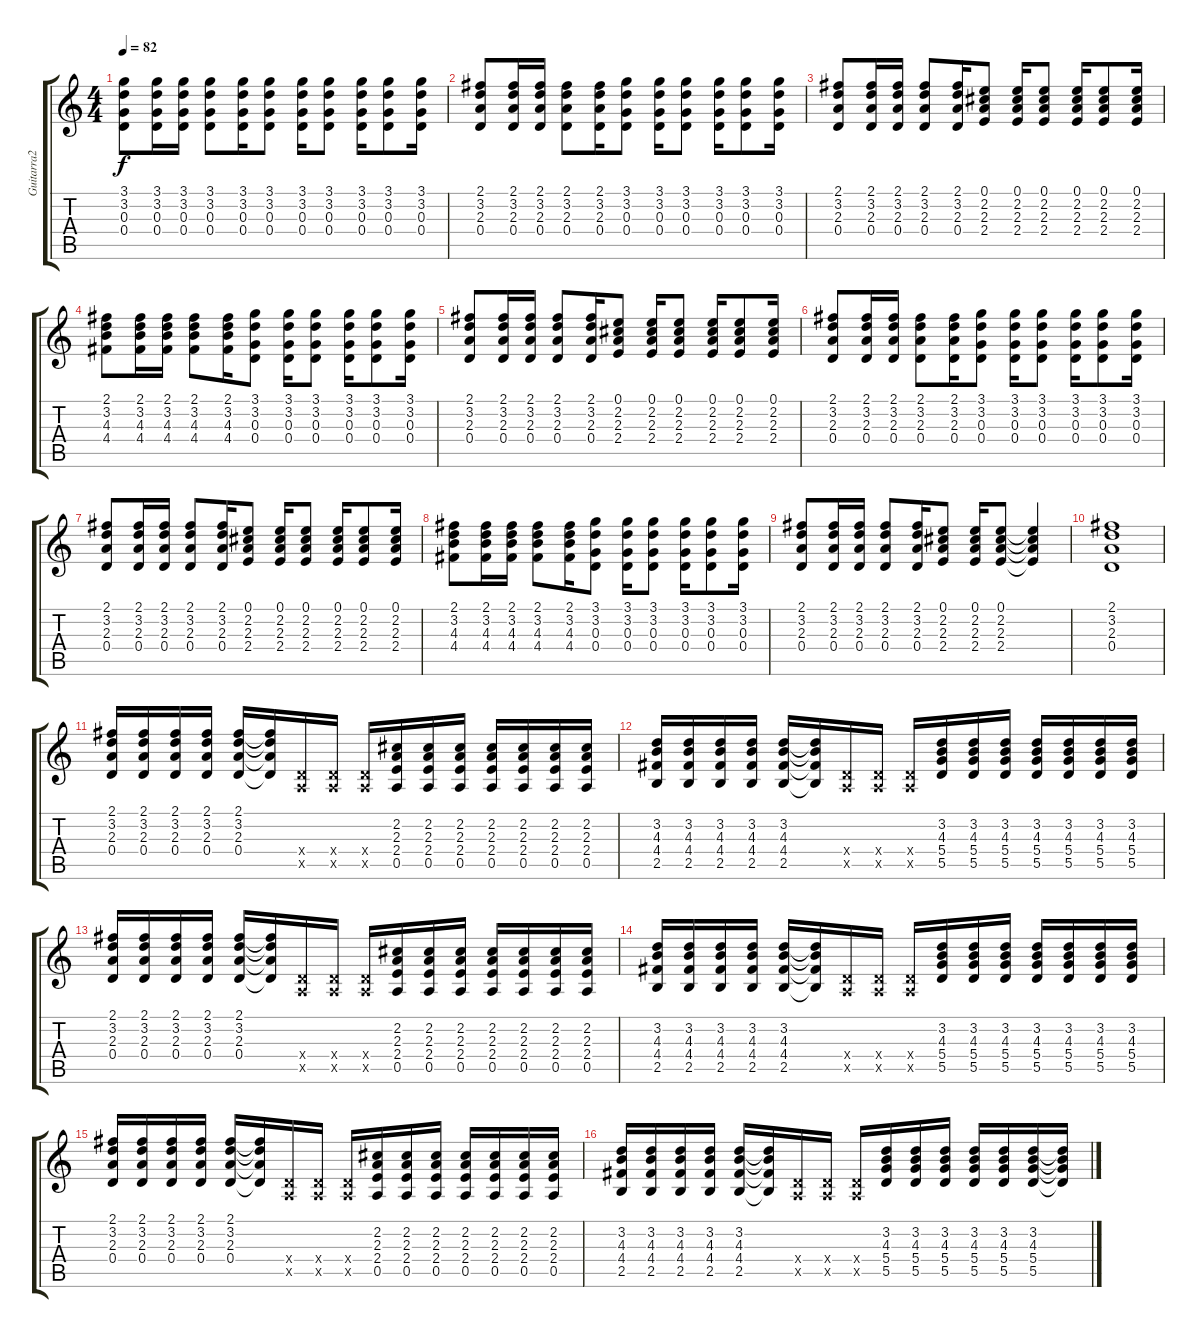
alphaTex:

\track ("Guitarra2" "Guitarra2") {instrument acousticguitarsteel}
\staff {score tabs}
\tuning (E4 B3 G3 D3 A2 E2) {hide}
\ts (4 4)
\tempo 82
\clef g2
\ks c
(3.1 3.2 0.3 0.4).8{dy f} (3.1 3.2 0.3 0.4).16 (3.1 3.2 0.3 0.4).16 (3.1 3.2 0.3 0.4).8 (3.1 3.2 0.3 0.4).16 (3.1 3.2 0.3 0.4).8 (3.1 3.2 0.3 0.4).16 (3.1 3.2 0.3 0.4).8 (3.1 3.2 0.3 0.4).16 (3.1 3.2 0.3 0.4).8 (3.1 3.2 0.3 0.4).16 |
(2.1 3.2 2.3 0.4).8 (2.1 3.2 2.3 0.4).16 (2.1 3.2 2.3 0.4).16 (2.1 3.2 2.3 0.4).8 (2.1 3.2 2.3 0.4).16 (3.1 3.2 0.3 0.4).8 (3.1 3.2 0.3 0.4).16 (3.1 3.2 0.3 0.4).8 (3.1 3.2 0.3 0.4).16 (3.1 3.2 0.3 0.4).8 (3.1 3.2 0.3 0.4).16 |
(2.1 3.2 2.3 0.4).8 (2.1 3.2 2.3 0.4).16 (2.1 3.2 2.3 0.4).16 (2.1 3.2 2.3 0.4).8 (2.1 3.2 2.3 0.4).16 (0.1 2.2 2.3 2.4).8 (0.1 2.2 2.3 2.4).16 (0.1 2.2 2.3 2.4).8 (0.1 2.2 2.3 2.4).16 (0.1 2.2 2.3 2.4).8 (0.1 2.2 2.3 2.4).16 |
(2.1 3.2 4.3 4.4).8 (2.1 3.2 4.3 4.4).16 (2.1 3.2 4.3 4.4).16 (2.1 3.2 4.3 4.4).8 (2.1 3.2 4.3 4.4).16 (3.1 3.2 0.3 0.4).8 (3.1 3.2 0.3 0.4).16 (3.1 3.2 0.3 0.4).8 (3.1 3.2 0.3 0.4).16 (3.1 3.2 0.3 0.4).8 (3.1 3.2 0.3 0.4).16 |
(2.1 3.2 2.3 0.4).8 (2.1 3.2 2.3 0.4).16 (2.1 3.2 2.3 0.4).16 (2.1 3.2 2.3 0.4).8 (2.1 3.2 2.3 0.4).16 (0.1 2.2 2.3 2.4).8 (0.1 2.2 2.3 2.4).16 (0.1 2.2 2.3 2.4).8 (0.1 2.2 2.3 2.4).16 (0.1 2.2 2.3 2.4).8 (0.1 2.2 2.3 2.4).16 |
(2.1 3.2 2.3 0.4).8 (2.1 3.2 2.3 0.4).16 (2.1 3.2 2.3 0.4).16 (2.1 3.2 2.3 0.4).8 (2.1 3.2 2.3 0.4).16 (3.1 3.2 0.3 0.4).8 (3.1 3.2 0.3 0.4).16 (3.1 3.2 0.3 0.4).8 (3.1 3.2 0.3 0.4).16 (3.1 3.2 0.3 0.4).8 (3.1 3.2 0.3 0.4).16 |
(2.1 3.2 2.3 0.4).8 (2.1 3.2 2.3 0.4).16 (2.1 3.2 2.3 0.4).16 (2.1 3.2 2.3 0.4).8 (2.1 3.2 2.3 0.4).16 (0.1 2.2 2.3 2.4).8 (0.1 2.2 2.3 2.4).16 (0.1 2.2 2.3 2.4).8 (0.1 2.2 2.3 2.4).16 (0.1 2.2 2.3 2.4).8 (0.1 2.2 2.3 2.4).16 |
(2.1 3.2 4.3 4.4).8 (2.1 3.2 4.3 4.4).16 (2.1 3.2 4.3 4.4).16 (2.1 3.2 4.3 4.4).8 (2.1 3.2 4.3 4.4).16 (3.1 3.2 0.3 0.4).8 (3.1 3.2 0.3 0.4).16 (3.1 3.2 0.3 0.4).8 (3.1 3.2 0.3 0.4).16 (3.1 3.2 0.3 0.4).8 (3.1 3.2 0.3 0.4).16 |
(2.1 3.2 2.3 0.4).8 (2.1 3.2 2.3 0.4).16 (2.1 3.2 2.3 0.4).16 (2.1 3.2 2.3 0.4).8 (2.1 3.2 2.3 0.4).16 (0.1 2.2 2.3 2.4).8 (0.1 2.2 2.3 2.4).16 (0.1 2.2 2.3 2.4).8 (0.1{t} 2.2{t} 2.3{t} 2.4{t}).4 |
(2.1 3.2 2.3 0.4).1 |
(2.1 3.2 2.3 0.4).16 (2.1 3.2 2.3 0.4).16 (2.1 3.2 2.3 0.4).16 (2.1 3.2 2.3 0.4).16 (2.1 3.2 2.3 0.4).16 (2.1{t} 3.2{t} 2.3{t} 0.4{t}).16 (0.4{x} 0.5{x}).16 (0.4{x} 0.5{x}).16 (0.4{x} 0.5{x}).16 (2.2 2.3 2.4 0.5).16 (2.2 2.3 2.4 0.5).16 (2.2 2.3 2.4 0.5).16 (2.2 2.3 2.4 0.5).16 (2.2 2.3 2.4 0.5).16 (2.2 2.3 2.4 0.5).16 (2.2 2.3 2.4 0.5).16 |
(3.2 4.3 4.4 2.5).16 (3.2 4.3 4.4 2.5).16 (3.2 4.3 4.4 2.5).16 (3.2 4.3 4.4 2.5).16 (3.2 4.3 4.4 2.5).16 (3.2{t} 4.3{t} 4.4{t} 2.5{t}).16 (0.4{x} 0.5{x}).16 (0.4{x} 0.5{x}).16 (0.4{x} 0.5{x}).16 (3.2 4.3 5.4 5.5).16 (3.2 4.3 5.4 5.5).16 (3.2 4.3 5.4 5.5).16 (3.2 4.3 5.4 5.5).16 (3.2 4.3 5.4 5.5).16 (3.2 4.3 5.4 5.5).16 (3.2 4.3 5.4 5.5).16 |
(2.1 3.2 2.3 0.4).16 (2.1 3.2 2.3 0.4).16 (2.1 3.2 2.3 0.4).16 (2.1 3.2 2.3 0.4).16 (2.1 3.2 2.3 0.4).16 (2.1{t} 3.2{t} 2.3{t} 0.4{t}).16 (0.4{x} 0.5{x}).16 (0.4{x} 0.5{x}).16 (0.4{x} 0.5{x}).16 (2.2 2.3 2.4 0.5).16 (2.2 2.3 2.4 0.5).16 (2.2 2.3 2.4 0.5).16 (2.2 2.3 2.4 0.5).16 (2.2 2.3 2.4 0.5).16 (2.2 2.3 2.4 0.5).16 (2.2 2.3 2.4 0.5).16 |
(3.2 4.3 4.4 2.5).16 (3.2 4.3 4.4 2.5).16 (3.2 4.3 4.4 2.5).16 (3.2 4.3 4.4 2.5).16 (3.2 4.3 4.4 2.5).16 (3.2{t} 4.3{t} 4.4{t} 2.5{t}).16 (0.4{x} 0.5{x}).16 (0.4{x} 0.5{x}).16 (0.4{x} 0.5{x}).16 (3.2 4.3 5.4 5.5).16 (3.2 4.3 5.4 5.5).16 (3.2 4.3 5.4 5.5).16 (3.2 4.3 5.4 5.5).16 (3.2 4.3 5.4 5.5).16 (3.2 4.3 5.4 5.5).16 (3.2 4.3 5.4 5.5).16 |
(2.1 3.2 2.3 0.4).16 (2.1 3.2 2.3 0.4).16 (2.1 3.2 2.3 0.4).16 (2.1 3.2 2.3 0.4).16 (2.1 3.2 2.3 0.4).16 (2.1{t} 3.2{t} 2.3{t} 0.4{t}).16 (0.4{x} 0.5{x}).16 (0.4{x} 0.5{x}).16 (0.4{x} 0.5{x}).16 (2.2 2.3 2.4 0.5).16 (2.2 2.3 2.4 0.5).16 (2.2 2.3 2.4 0.5).16 (2.2 2.3 2.4 0.5).16 (2.2 2.3 2.4 0.5).16 (2.2 2.3 2.4 0.5).16 (2.2 2.3 2.4 0.5).16 |
(3.2 4.3 4.4 2.5).16 (3.2 4.3 4.4 2.5).16 (3.2 4.3 4.4 2.5).16 (3.2 4.3 4.4 2.5).16 (3.2 4.3 4.4 2.5).16 (3.2{t} 4.3{t} 4.4{t} 2.5{t}).16 (0.4{x} 0.5{x}).16 (0.4{x} 0.5{x}).16 (0.4{x} 0.5{x}).16 (3.2 4.3 5.4 5.5).16 (3.2 4.3 5.4 5.5).16 (3.2 4.3 5.4 5.5).16 (3.2 4.3 5.4 5.5).16 (3.2 4.3 5.4 5.5).16 (3.2 4.3 5.4 5.5).16 (3.2{t} 4.3{t} 5.4{t} 5.5{t}).16
